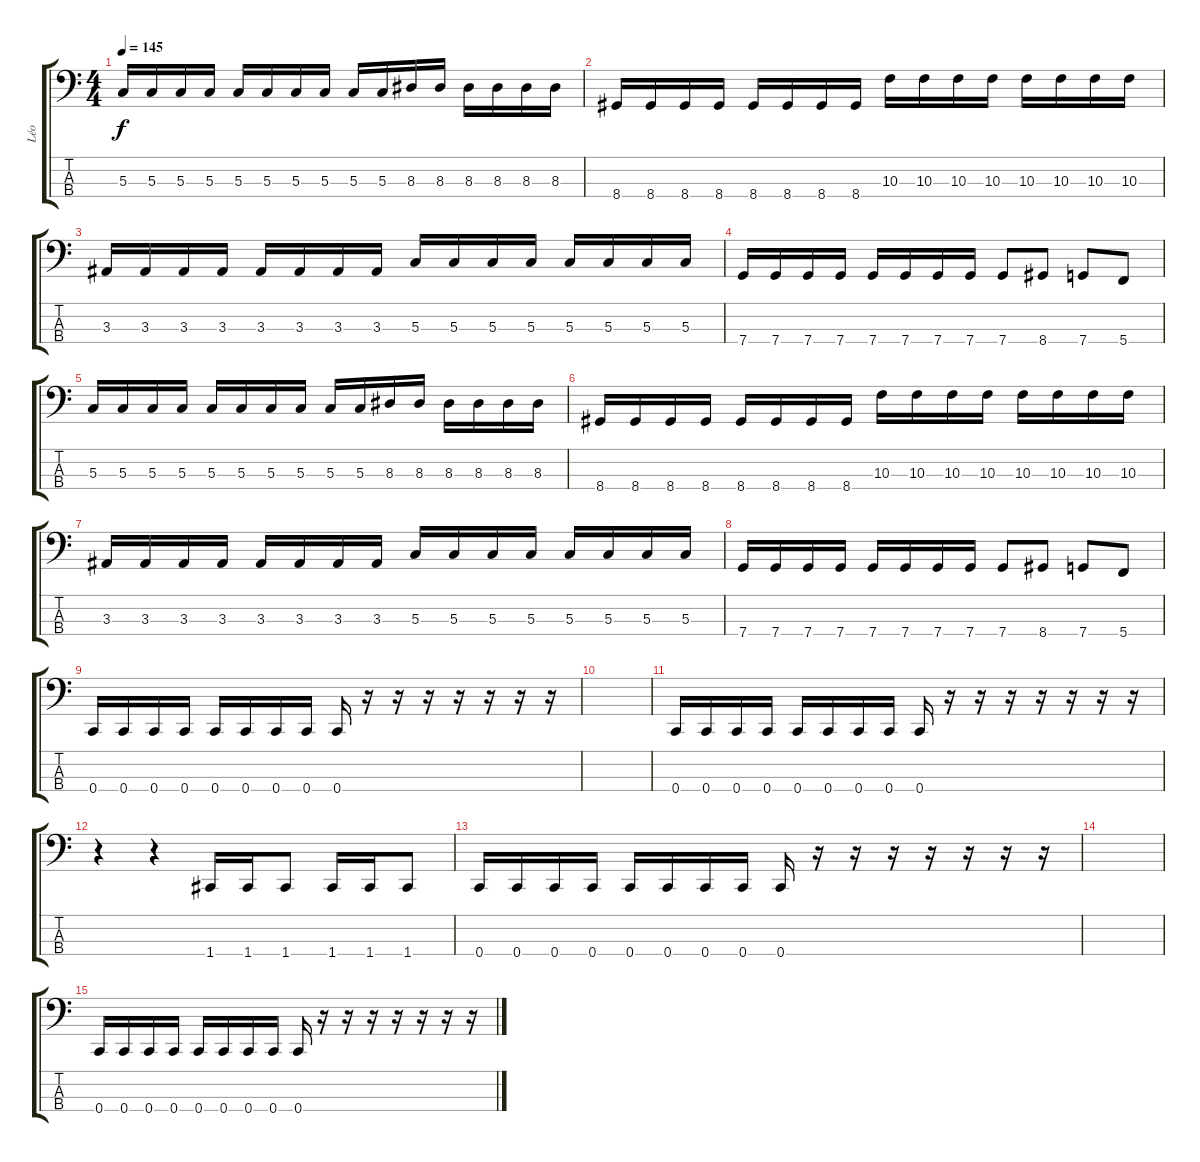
\track ("Léo" "Léo") {instrument electricbasspick}
\staff {score tabs}
\tuning (F2 C2 G1 C1) {hide}
\ts (4 4)
\tempo 145
\clef f4
\ks c
5.3.16{dy f} 5.3.16 5.3.16 5.3.16 5.3.16 5.3.16 5.3.16 5.3.16 5.3.16 5.3.16 8.3.16 8.3.16 8.3.16 8.3.16 8.3.16 8.3.16 |
8.4.16 8.4.16 8.4.16 8.4.16 8.4.16 8.4.16 8.4.16 8.4.16 10.3.16 10.3.16 10.3.16 10.3.16 10.3.16 10.3.16 10.3.16 10.3.16 |
3.3.16 3.3.16 3.3.16 3.3.16 3.3.16 3.3.16 3.3.16 3.3.16 5.3.16 5.3.16 5.3.16 5.3.16 5.3.16 5.3.16 5.3.16 5.3.16 |
7.4.16 7.4.16 7.4.16 7.4.16 7.4.16 7.4.16 7.4.16 7.4.16 7.4.8 8.4.8 7.4.8 5.4.8 |
5.3.16 5.3.16 5.3.16 5.3.16 5.3.16 5.3.16 5.3.16 5.3.16 5.3.16 5.3.16 8.3.16 8.3.16 8.3.16 8.3.16 8.3.16 8.3.16 |
8.4.16 8.4.16 8.4.16 8.4.16 8.4.16 8.4.16 8.4.16 8.4.16 10.3.16 10.3.16 10.3.16 10.3.16 10.3.16 10.3.16 10.3.16 10.3.16 |
3.3.16 3.3.16 3.3.16 3.3.16 3.3.16 3.3.16 3.3.16 3.3.16 5.3.16 5.3.16 5.3.16 5.3.16 5.3.16 5.3.16 5.3.16 5.3.16 |
7.4.16 7.4.16 7.4.16 7.4.16 7.4.16 7.4.16 7.4.16 7.4.16 7.4.8 8.4.8 7.4.8 5.4.8 |
0.4.16 0.4.16 0.4.16 0.4.16 0.4.16 0.4.16 0.4.16 0.4.16 0.4.16 r.16 r.16 r.16 r.16 r.16 r.16 r.16 |
|
0.4.16 0.4.16 0.4.16 0.4.16 0.4.16 0.4.16 0.4.16 0.4.16 0.4.16 r.16 r.16 r.16 r.16 r.16 r.16 r.16 |
r.4 r.4 1.4.16 1.4.16 1.4.8 1.4.16 1.4.16 1.4.8 |
0.4.16 0.4.16 0.4.16 0.4.16 0.4.16 0.4.16 0.4.16 0.4.16 0.4.16 r.16 r.16 r.16 r.16 r.16 r.16 r.16 |
|
0.4.16 0.4.16 0.4.16 0.4.16 0.4.16 0.4.16 0.4.16 0.4.16 0.4.16 r.16 r.16 r.16 r.16 r.16 r.16 r.16
